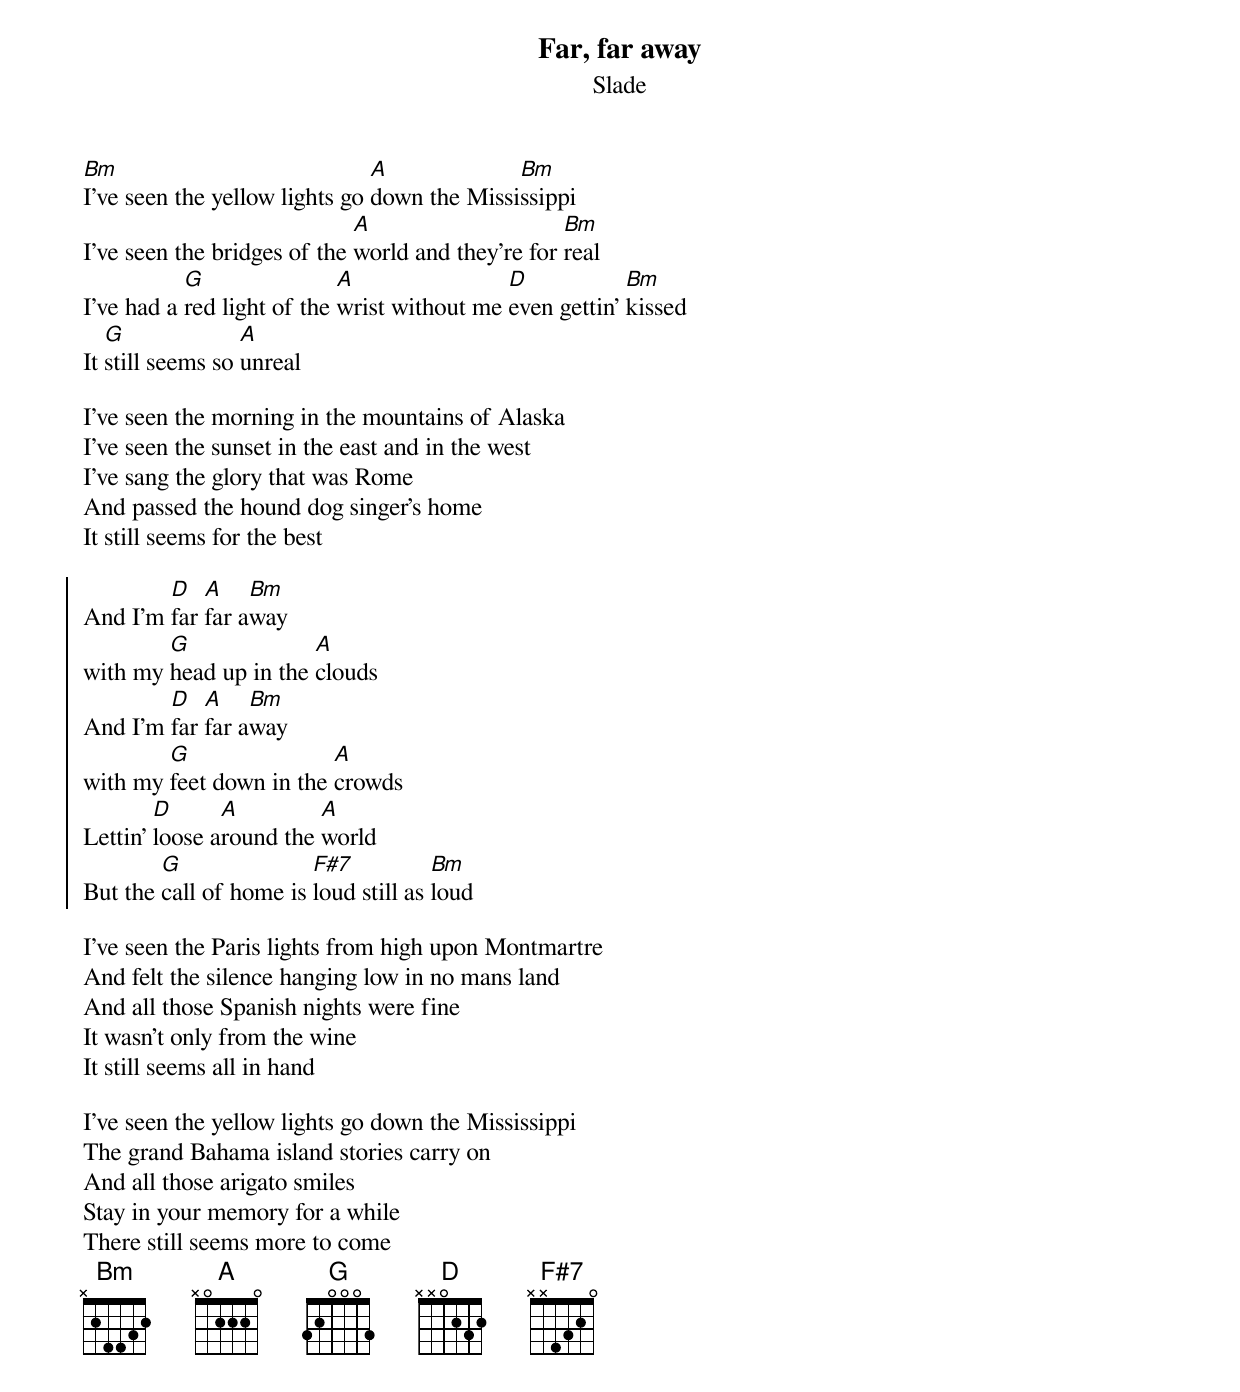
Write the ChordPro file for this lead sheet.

{title: Far, far away}
{subtitle: Slade}

[Bm]I've seen the yellow lights go [A]down the Missi[Bm]ssippi
I've seen the bridges of the [A]world and they're for [Bm]real
I've had a [G]red light of the [A]wrist without me [D]even gettin' [Bm]kissed
It [G]still seems so [A]unreal

I've seen the morning in the mountains of Alaska
I've seen the sunset in the east and in the west
I've sang the glory that was Rome
And passed the hound dog singer's home
It still seems for the best

{start_of_chorus}
And I'm [D]far [A]far a[Bm]way
with my [G]head up in the [A]clouds
And I'm [D]far [A]far a[Bm]way
with my [G]feet down in the [A]crowds
Lettin' [D]loose a[A]round the [A]world
But the [G]call of home is [F#7]loud still as [Bm]loud
{end_of_chorus}

I've seen the Paris lights from high upon Montmartre
And felt the silence hanging low in no mans land
And all those Spanish nights were fine
It wasn't only from the wine
It still seems all in hand

I've seen the yellow lights go down the Mississippi
The grand Bahama island stories carry on
And all those arigato smiles
Stay in your memory for a while
There still seems more to come
